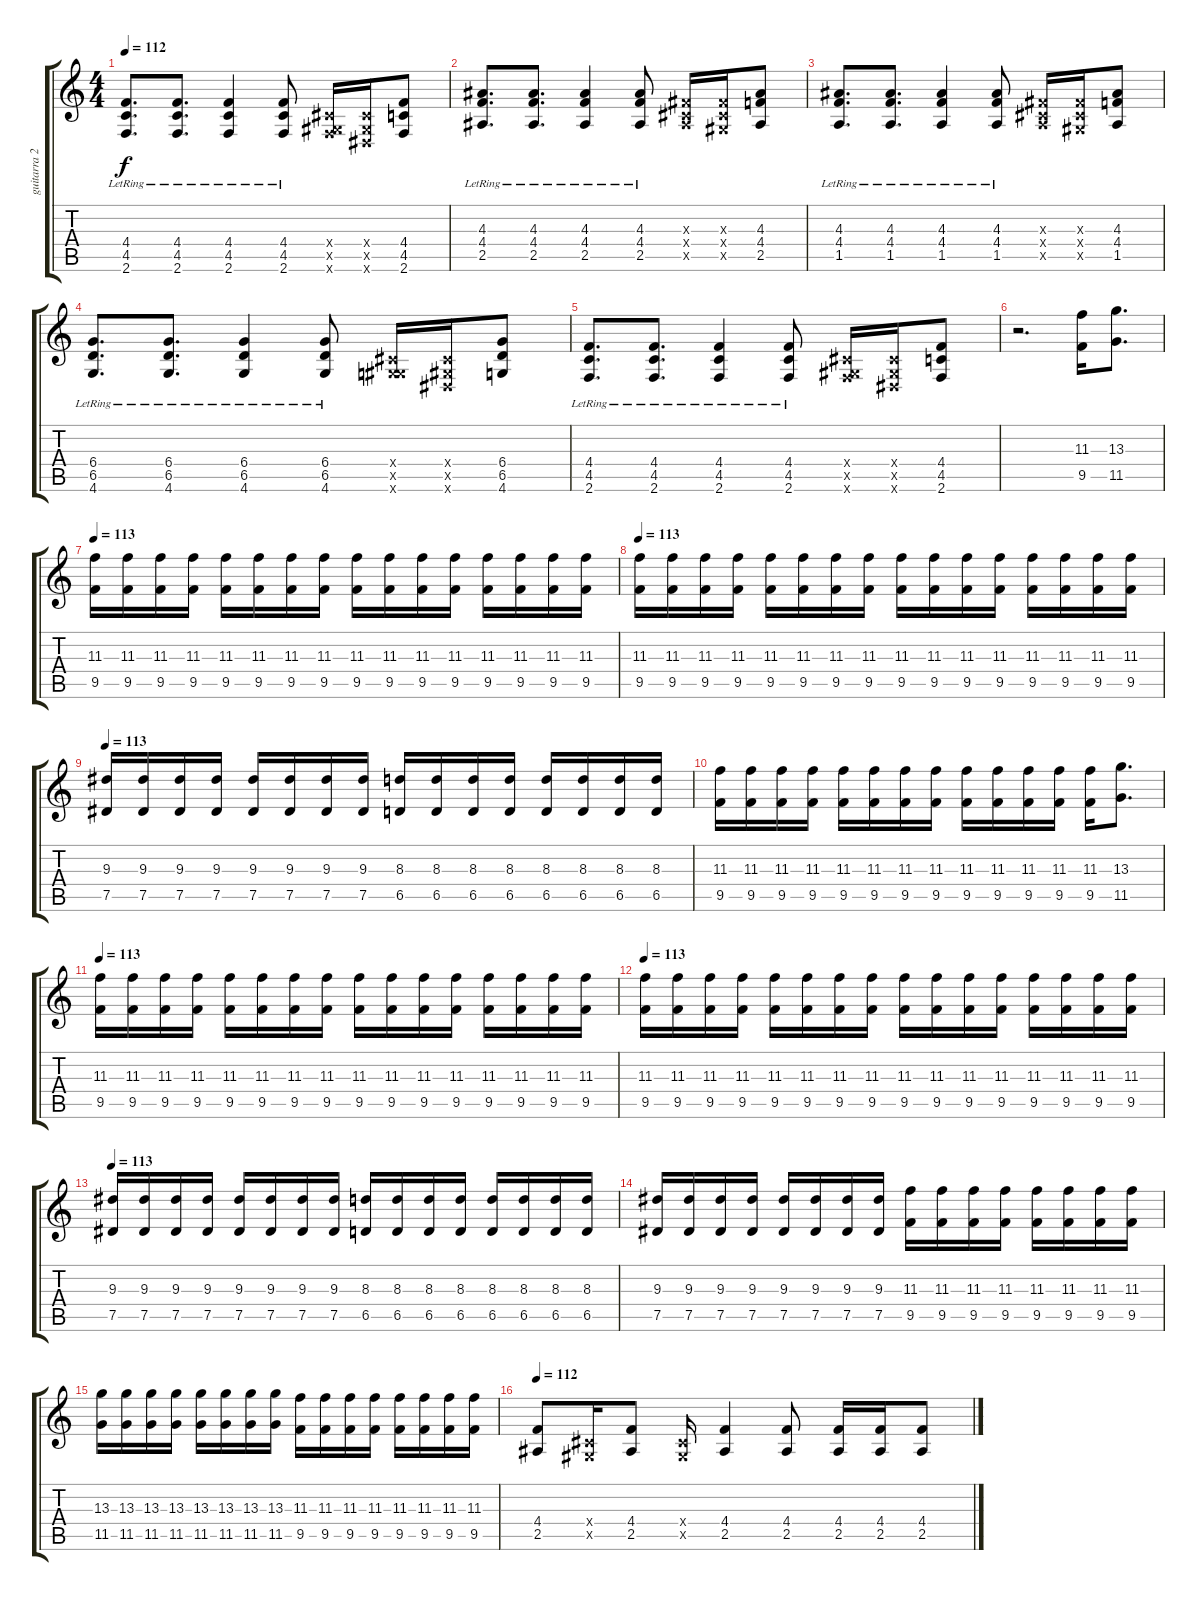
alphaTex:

\track ("guitarra 2" "guitarra 2") {instrument distortionguitar}
\staff {score tabs}
\tuning (Eb4 Bb3 Gb3 Db3 Ab2 Eb2) {hide}
\ts (4 4)
\tempo 112
\clef g2
\ks c
(4.4 4.5 2.6{lr}).8{d dy f instrument electricguitarjazz} (4.4 4.5{lr} 2.6).8{d} (4.4{lr} 4.5 2.6).4 (4.4 4.5{lr} 2.6).8 (0.4{x} 0.5{x} 2.6{x}).16 (0.4{x} 0.5{x} 0.6{x}).16 (4.4 4.5 2.6).8 |
(4.3 4.4 2.5{lr}).8{d instrument electricguitarjazz} (4.3 4.4{lr} 2.5).8{d} (4.3{lr} 4.4 2.5).4 (4.3 4.4{lr} 2.5).8 (0.3{x} 0.4{x} 2.5{x}).16 (0.3{x} 0.4{x} 0.5{x}).16 (4.3 4.4 2.5).8 |
(4.3 4.4 1.5{lr}).8{d instrument electricguitarjazz} (4.3 4.4{lr} 1.5).8{d} (4.3{lr} 4.4 1.5).4 (4.3 4.4{lr} 1.5).8 (0.3{x} 0.4{x} 1.5{x}).16 (0.3{x} 0.4{x} 0.5{x}).16 (4.3 4.4 1.5).8 |
(6.4 6.5 4.6{lr}).8{d instrument electricguitarjazz} (6.4 6.5{lr} 4.6).8{d} (6.4{lr} 6.5 4.6).4 (6.4 6.5{lr} 4.6).8 (0.4{x} 0.5{x} 4.6{x}).16 (0.4{x} 0.5{x} 0.6{x}).16 (6.4 6.5 4.6).8 |
(4.4 4.5 2.6{lr}).8{d instrument electricguitarjazz} (4.4 4.5{lr} 2.6).8{d} (4.4{lr} 4.5 2.6).4 (4.4 4.5{lr} 2.6).8 (0.4{x} 0.5{x} 2.6{x}).16 (0.4{x} 0.5{x} 0.6{x}).16 (4.4 4.5 2.6).8 |
r.2{d instrument overdrivenguitar} (11.3 9.5).16 (13.3 11.5).8{d} |
\tempo 113
(11.3 9.5).16{instrument overdrivenguitar} (11.3 9.5).16 (11.3 9.5).16 (11.3 9.5).16 (11.3 9.5).16 (11.3 9.5).16 (11.3 9.5).16 (11.3 9.5).16 (11.3 9.5).16 (11.3 9.5).16 (11.3 9.5).16 (11.3 9.5).16 (11.3 9.5).16 (11.3 9.5).16 (11.3 9.5).16 (11.3 9.5).16 |
\tempo 113
(11.3 9.5).16{instrument overdrivenguitar} (11.3 9.5).16 (11.3 9.5).16 (11.3 9.5).16 (11.3 9.5).16 (11.3 9.5).16 (11.3 9.5).16 (11.3 9.5).16 (11.3 9.5).16 (11.3 9.5).16 (11.3 9.5).16 (11.3 9.5).16 (11.3 9.5).16 (11.3 9.5).16 (11.3 9.5).16 (11.3 9.5).16 |
\tempo 113
(9.3 7.5).16 (9.3 7.5).16 (9.3 7.5).16 (9.3 7.5).16 (9.3 7.5).16 (9.3 7.5).16 (9.3 7.5).16 (9.3 7.5).16 (8.3 6.5).16 (8.3 6.5).16 (8.3 6.5).16 (8.3 6.5).16 (8.3 6.5).16 (8.3 6.5).16 (8.3 6.5).16 (8.3 6.5).16 |
(11.3 9.5).16 (11.3 9.5).16 (11.3 9.5).16 (11.3 9.5).16 (11.3 9.5).16 (11.3 9.5).16 (11.3 9.5).16 (11.3 9.5).16 (11.3 9.5).16 (11.3 9.5).16 (11.3 9.5).16 (11.3 9.5).16 (11.3 9.5).16 (13.3 11.5).8{d} |
\tempo 113
(11.3 9.5).16 (11.3 9.5).16 (11.3 9.5).16 (11.3 9.5).16 (11.3 9.5).16 (11.3 9.5).16 (11.3 9.5).16 (11.3 9.5).16 (11.3 9.5).16 (11.3 9.5).16 (11.3 9.5).16 (11.3 9.5).16 (11.3 9.5).16 (11.3 9.5).16 (11.3 9.5).16 (11.3 9.5).16 |
\tempo 113
(11.3 9.5).16 (11.3 9.5).16 (11.3 9.5).16 (11.3 9.5).16 (11.3 9.5).16 (11.3 9.5).16 (11.3 9.5).16 (11.3 9.5).16 (11.3 9.5).16 (11.3 9.5).16 (11.3 9.5).16 (11.3 9.5).16 (11.3 9.5).16 (11.3 9.5).16 (11.3 9.5).16 (11.3 9.5).16 |
\tempo 113
(9.3 7.5).16 (9.3 7.5).16 (9.3 7.5).16 (9.3 7.5).16 (9.3 7.5).16 (9.3 7.5).16 (9.3 7.5).16 (9.3 7.5).16 (8.3 6.5).16 (8.3 6.5).16 (8.3 6.5).16 (8.3 6.5).16 (8.3 6.5).16 (8.3 6.5).16 (8.3 6.5).16 (8.3 6.5).16 |
(9.3 7.5).16 (9.3 7.5).16 (9.3 7.5).16 (9.3 7.5).16 (9.3 7.5).16 (9.3 7.5).16 (9.3 7.5).16 (9.3 7.5).16 (11.3 9.5).16 (11.3 9.5).16 (11.3 9.5).16 (11.3 9.5).16 (11.3 9.5).16 (11.3 9.5).16 (11.3 9.5).16 (11.3 9.5).16 |
(13.3 11.5).16 (13.3 11.5).16 (13.3 11.5).16 (13.3 11.5).16 (13.3 11.5).16 (13.3 11.5).16 (13.3 11.5).16 (13.3 11.5).16 (11.3 9.5).16 (11.3 9.5).16 (11.3 9.5).16 (11.3 9.5).16 (11.3 9.5).16 (11.3 9.5).16 (11.3 9.5).16 (11.3 9.5).16 |
\tempo 112
(4.4 2.5).8{volume 11 instrument distortionguitar} (0.4{x} 0.5{x}).16 (4.4 2.5).8 (0.4{x} 0.5{x}).16 (4.4 2.5).4 (4.4 2.5).8 (4.4 2.5).16 (4.4 2.5).16 (4.4 2.5).8
